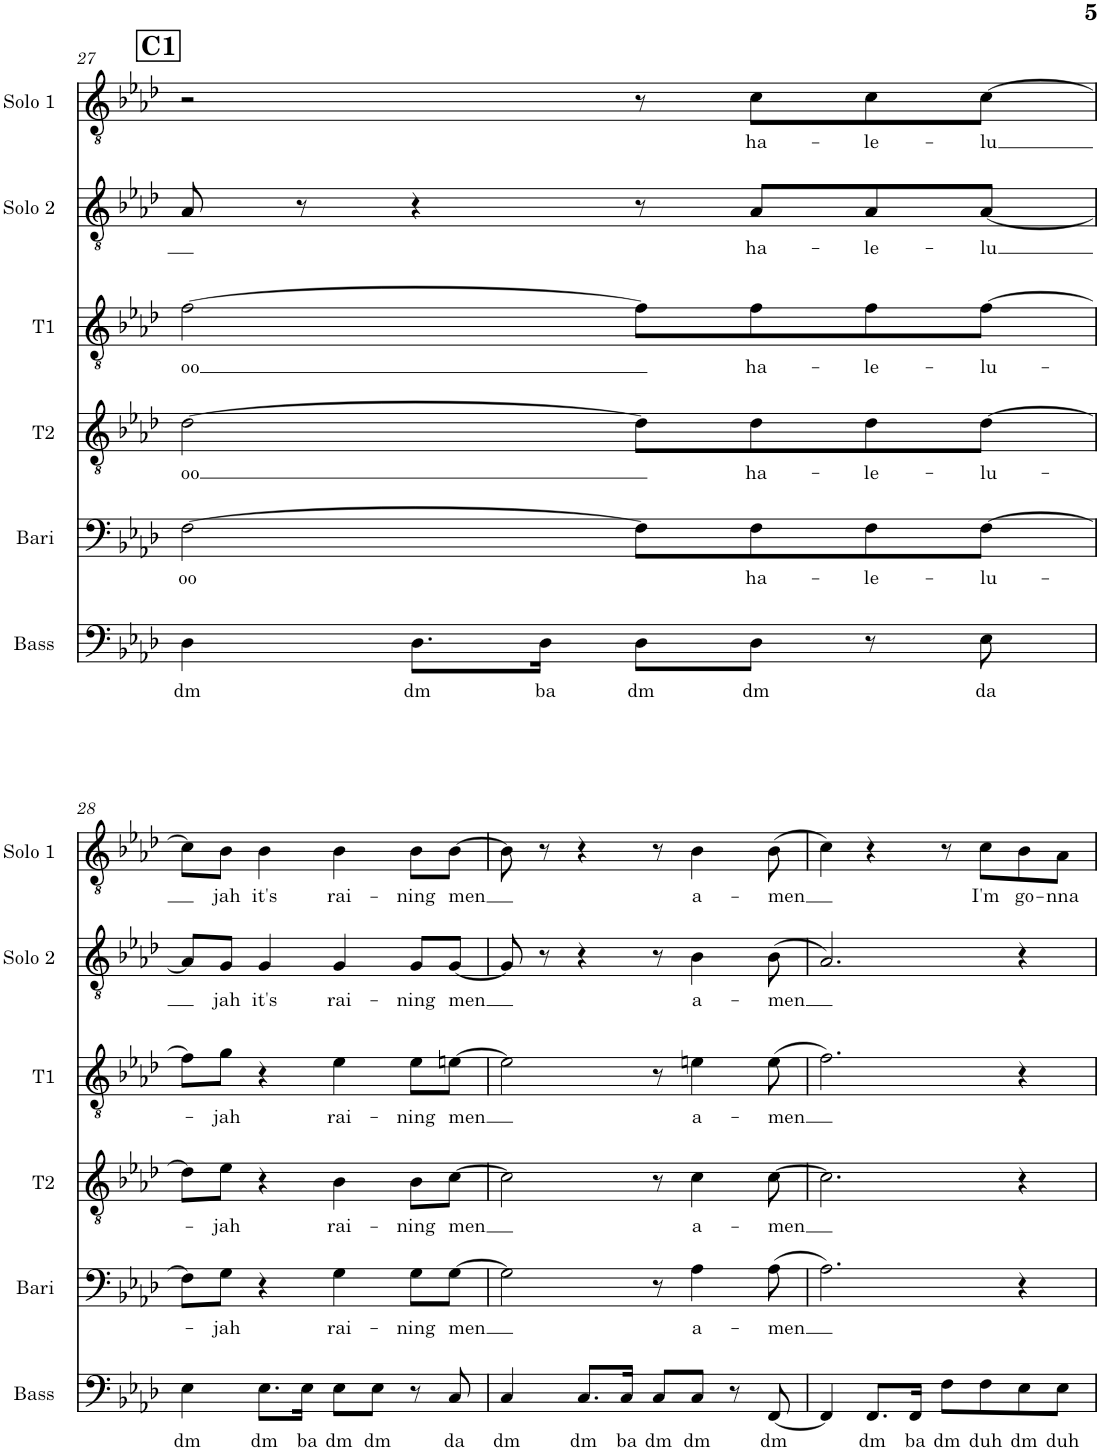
**kern	**text	**kern	**text	**kern	**text	**kern	**text	**kern	**text	**kern	**text
*part6	*part6	*part5	*part5	*part4	*part4	*part3	*part3	*part2	*part2	*part1	*part1
*staff6	*staff6	*staff5	*staff5	*staff4	*staff4	*staff3	*staff3	*staff2	*staff2	*staff1	*staff1
*I"Bass	*	*I"Baritone	*	*I"Tenor 2	*	*I"Tenor 1	*	*I"Solo 2	*	*I"Solo 1	*
*I'Bass	*	*I'Bari	*	*I'T2	*	*I'T1	*	*I'Solo 2	*	*I'Solo 1	*
!!LO:PB:g=z
*clefF4	*	*clefF4	*	*clefGv2	*	*clefGv2	*	*clefGv2	*	*clefGv2	*
*k[b-e-a-d-]	*	*k[b-e-a-d-]	*	*k[b-e-a-d-]	*	*k[b-e-a-d-]	*	*k[b-e-a-d-]	*	*k[b-e-a-d-]	*
*M4/4	*	*M4/4	*	*M4/4	*	*M4/4	*	*M4/4	*	*M4/4	*
!!LO:REH:place=s1:a:B:cj:fs=14:t=C1
=27	=27	=27	=27	=27	=27	=27	=27	=27	=27	=27	=27
!	!LO:LY:b	!	!LO:LY:b	!	!LO:LY:b	!	!LO:LY:b	!	!	!	!
4D-\	dm	[2F\	oo	[2d-\	oo	[2f\	oo	8A-/	.	2r	.
.	.	.	.	.	.	.	.	8r	.	.	.
!	!LO:LY:b	!	!	!	!	!	!	!	!	!	!
8.D-\L	dm	.	.	.	.	.	.	4r	.	.	.
!	!LO:LY:b	!	!	!	!	!	!	!	!	!	!
16D-\Jk	ba	.	.	.	.	.	.	.	.	.	.
!	!LO:LY:b	!	!	!	!	!	!	!	!	!	!
8D-\L	dm	8F\L]	.	8d-\L]	.	8f\L]	.	8r	.	8r	.
!	!LO:LY:b	!	!LO:LY:b	!	!LO:LY:b	!	!LO:LY:b	!	!LO:LY:b	!	!LO:LY:b
8D-\J	dm	8F\	ha-	8d-\	ha-	8f\	ha-	8A-/L	ha-	8c\L	ha-
!	!	!	!LO:LY:b	!	!LO:LY:b	!	!LO:LY:b	!	!LO:LY:b	!	!LO:LY:b
8r	.	8F\	-le-	8d-\	-le-	8f\	-le-	8A-/	-le-	8c\	-le-
!	!LO:LY:b	!	!LO:LY:b	!	!LO:LY:b	!	!LO:LY:b	!	!LO:LY:b	!	!LO:LY:b
8E-\	da	[8F\J	-lu-	[8d-\J	-lu-	[8f\J	-lu-	[8A-/J	-lu	[8c\J	-lu
!!LO:LB:g=z
=28	=28	=28	=28	=28	=28	=28	=28	=28	=28	=28	=28
!	!LO:LY:b	!	!	!	!	!	!	!	!	!	!
4E-\	dm	8F\L]	.	8d-\L]	.	8f\L]	.	8A-/L]	.	8c\L]	.
!	!	!	!LO:LY:b	!	!LO:LY:b	!	!LO:LY:b	!	!LO:LY:b	!	!LO:LY:b
.	.	8G\J	-jah	8e-\J	-jah	8g\J	-jah	8G/J	jah	8B-\J	jah
!	!LO:LY:b	!	!	!	!	!	!	!	!LO:LY:b	!	!LO:LY:b
8.E-\L	dm	4r	.	4r	.	4r	.	4G/	it's	4B-\	it's
!	!LO:LY:b	!	!	!	!	!	!	!	!	!	!
16E-\Jk	ba	.	.	.	.	.	.	.	.	.	.
!	!LO:LY:b	!	!LO:LY:b	!	!LO:LY:b	!	!LO:LY:b	!	!LO:LY:b	!	!LO:LY:b
8E-\L	dm	4G\	rai-	4B-\	rai-	4e-\	rai-	4G/	rai-	4B-\	rai-
!	!LO:LY:b	!	!	!	!	!	!	!	!	!	!
8E-\J	dm	.	.	.	.	.	.	.	.	.	.
!	!	!	!LO:LY:b	!	!LO:LY:b	!	!LO:LY:b	!	!LO:LY:b	!	!LO:LY:b
8r	.	8G\L	-ning	8B-\L	-ning	8e-\L	-ning	8G/L	-ning	8B-\L	-ning
!	!LO:LY:b	!	!LO:LY:b	!	!LO:LY:b	!	!LO:LY:b	!	!LO:LY:b	!	!LO:LY:b
8C/	da	[8G\J	men	[8c\J	men	[8en\J	men	[8G/J	men	[8B-\J	men
=29	=29	=29	=29	=29	=29	=29	=29	=29	=29	=29	=29
!	!LO:LY:b	!	!	!	!	!	!	!	!	!	!
4C/	dm	2G\]	.	2c\]	.	2e\]	.	8G/]	.	8B-\]	.
.	.	.	.	.	.	.	.	8r	.	8r	.
!	!LO:LY:b	!	!	!	!	!	!	!	!	!	!
8.C/L	dm	.	.	.	.	.	.	4r	.	4r	.
!	!LO:LY:b	!	!	!	!	!	!	!	!	!	!
16C/Jk	ba	.	.	.	.	.	.	.	.	.	.
!	!LO:LY:b	!	!	!	!	!	!	!	!	!	!
8C/L	dm	8r	.	8r	.	8r	.	8r	.	8r	.
!	!LO:LY:b	!	!LO:LY:b	!	!LO:LY:b	!	!LO:LY:b	!	!LO:LY:b	!	!LO:LY:b
8C/J	dm	4A-\	a-	4c\	a-	4en\	a-	4B-\	a-	4B-\	a-
8r	.	.	.	.	.	.	.	.	.	.	.
!	!LO:LY:b	!	!LO:LY:b	!	!LO:LY:b	!	!LO:LY:b	!	!LO:LY:b	!	!LO:LY:b
[8FF/	dm	(8A-\	-men	[8c\	-men	(8e\	-men	(8B-\	-men	(8B-\	-men
=30	=30	=30	=30	=30	=30	=30	=30	=30	=30	=30	=30
4FF/]	.	2.A-\)	.	2.c\]	.	2.f\)	.	2.A-/)	.	4c\)	.
!	!LO:LY:b	!	!	!	!	!	!	!	!	!	!
8.FF/L	dm	.	.	.	.	.	.	.	.	4r	.
!	!LO:LY:b	!	!	!	!	!	!	!	!	!	!
16FF/Jk	ba	.	.	.	.	.	.	.	.	.	.
!	!LO:LY:b	!	!	!	!	!	!	!	!	!	!
8F\L	dm	.	.	.	.	.	.	.	.	8r	.
!	!LO:LY:b	!	!	!	!	!	!	!	!	!	!LO:LY:b
8F\	duh	.	.	.	.	.	.	.	.	8c\L	I'm
!	!LO:LY:b	!	!	!	!	!	!	!	!	!	!LO:LY:b
8E-\	dm	4r	.	4r	.	4r	.	4r	.	8B-\	go-
!	!LO:LY:b	!	!	!	!	!	!	!	!	!	!LO:LY:b
8E-\J	duh	.	.	.	.	.	.	.	.	8A-\J	-nna
=	=	=	=	=	=	=	=	=	=	=	=
*-	*-	*-	*-	*-	*-	*-	*-	*-	*-	*-	*-
